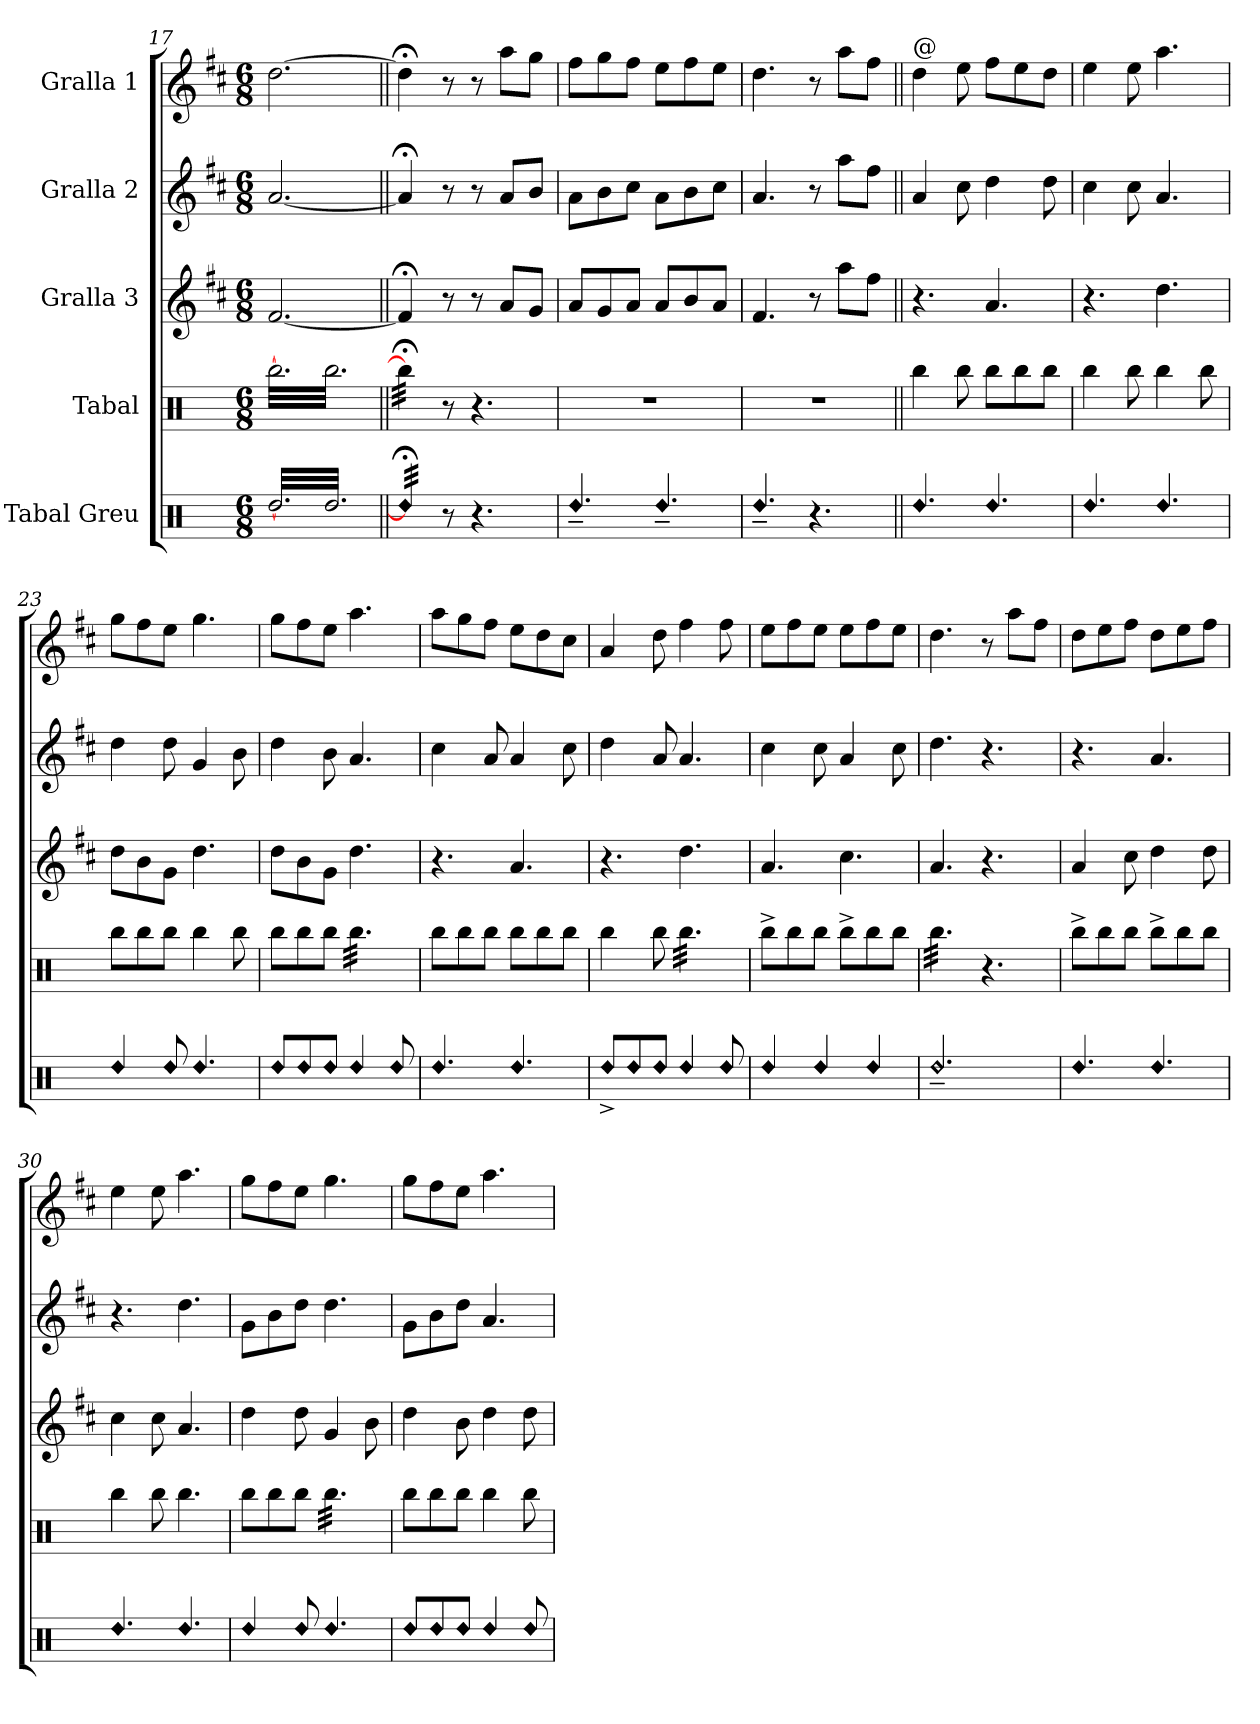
**kern	**kern	**kern	**kern	**kern
*part5	*part4	*part3	*part2	*part1
*staff5	*staff4	*staff3	*staff2	*staff1
*I"Tabal Greu	*I"Tabal	*I"Gralla 3	*I"Gralla 2	*I"Gralla 1
*clefX	*clefX	*clefG2	*clefG2	*clefG2
*k[]	*k[]	*k[f#c#]	*k[f#c#]	*k[f#c#]
*	*	*D:	*D:	*D:
*M6/8	*M6/8	*M6/8	*M6/8	*M6/8
=17	=17	=17	=17	=17
!LO:N:head=diamond	!	!	!	!
*tremolo	*	*	*	*
*	*tremolo	*	*	*
[32Rdd/LLL	[32Rbb\LLL	[2.f#/	[2.a/	[2.dd\
32Rdd/	32Rbb\	.	.	.
32Rdd/	32Rbb\	.	.	.
32Rdd/	32Rbb\	.	.	.
32Rdd/	32Rbb\	.	.	.
32Rdd/	32Rbb\	.	.	.
32Rdd/	32Rbb\	.	.	.
32Rdd/	32Rbb\	.	.	.
32Rdd/	32Rbb\	.	.	.
32Rdd/	32Rbb\	.	.	.
32Rdd/	32Rbb\	.	.	.
32Rdd/	32Rbb\	.	.	.
32Rdd/	32Rbb\	.	.	.
32Rdd/	32Rbb\	.	.	.
32Rdd/	32Rbb\	.	.	.
32Rdd/	32Rbb\	.	.	.
32Rdd/	32Rbb\	.	.	.
32Rdd/	32Rbb\	.	.	.
32Rdd/	32Rbb\	.	.	.
32Rdd/	32Rbb\	.	.	.
32Rdd/	32Rbb\	.	.	.
32Rdd/	32Rbb\	.	.	.
32Rdd/	32Rbb\	.	.	.
32Rdd/JJJ	32Rbb\JJJ	.	.	.
!!LO:LB:g=z
=18||	=18||	=18||	=18||	=18||
!LO:N:head=diamond	!	!	!	!
32Rdd;</]LLL	32Rbb;<\]LLL	4f#;</]	4a;</]	4dd;<\]
32Rdd;</	32Rbb;<\	.	.	.
32Rdd;</	32Rbb;<\	.	.	.
32Rdd;</	32Rbb;<\	.	.	.
32Rdd;</	32Rbb;<\	.	.	.
32Rdd;</	32Rbb;<\	.	.	.
32Rdd;</	32Rbb;<\	.	.	.
32Rdd;</JJJ	32Rbb;<\JJJ	.	.	.
*	*Xtremolo	*	*	*
*Xtremolo	*	*	*	*
8r	8r	8r	8r	8r
4.r	4.r	8r	8r	8r
*	*	*	*	*MM180
.	.	8a/L	8a/L	8aa\L
.	.	8g/J	8b/J	8gg\J
=19	=19	=19	=19	=19
!LO:N:head=diamond	!	!	!	!
4.Rdd~/	2.r	8a/L	8a\L	8ff#\L
.	.	8g/	8b\	8gg\
.	.	8a/J	8cc#\J	8ff#\J
!LO:N:head=diamond	!	!	!	!
4.Rdd~/	.	8a/L	8a\L	8ee\L
.	.	8b/	8b\	8ff#\
.	.	8a/J	8cc#\J	8ee\J
=20	=20	=20	=20	=20
!LO:N:head=diamond	!	!	!	!
4.Rdd~/	2.r	4.f#/	4.a/	4.dd\
4.r	.	8r	8r	8r
.	.	8aa\L	8aa\L	8aa\L
.	.	8ff#\J	8ff#\J	8ff#\J
=21||	=21||	=21||	=21||	=21||
!	!	!	!	!LO:TX:a:t=@
!LO:N:head=diamond	!	!	!	!
4.Rdd/	4Rbb\	4.r	4a/	4dd\
.	8Rbb\	.	8cc#\	8ee\
!LO:N:head=diamond	!	!	!	!
4.Rdd/	8Rbb\L	4.a/	4dd\	8ff#\L
.	8Rbb\	.	.	8ee\
.	8Rbb\J	.	8dd\	8dd\J
=22	=22	=22	=22	=22
!LO:N:head=diamond	!	!	!	!
4.Rdd/	4Rbb\	4.r	4cc#\	4ee\
.	8Rbb\	.	8cc#\	8ee\
!LO:N:head=diamond	!	!	!	!
4.Rdd/	4Rbb\	4.dd\	4.a/	4.aa\
.	8Rbb\	.	.	.
=23	=23	=23	=23	=23
!LO:N:head=diamond	!	!	!	!
4Rdd/	8Rbb\L	8dd\L	4dd\	8gg\L
.	8Rbb\	8b\	.	8ff#\
!LO:N:head=diamond	!	!	!	!
8Rdd/	8Rbb\J	8g\J	8dd\	8ee\J
!LO:N:head=diamond	!	!	!	!
4.Rdd/	4Rbb\	4.dd\	4g/	4.gg\
.	8Rbb\	.	8b\	.
!!LO:PB:g=z
=24	=24	=24	=24	=24
!LO:N:head=diamond	!	!	!	!
8Rdd/L	8Rbb\L	8dd\L	4dd\	8gg\L
!LO:N:head=diamond	!	!	!	!
8Rdd/	8Rbb\	8b\	.	8ff#\
!LO:N:head=diamond	!	!	!	!
8Rdd/J	8Rbb\J	8g\J	8b\	8ee\J
!LO:N:head=diamond	!	!	!	!
*	*tremolo	*	*	*
4Rdd/	32Rbb\LLL	4.dd\	4.a/	4.aa\
.	32Rbb\	.	.	.
.	32Rbb\	.	.	.
.	32Rbb\	.	.	.
.	32Rbb\	.	.	.
.	32Rbb\	.	.	.
.	32Rbb\	.	.	.
.	32Rbb\	.	.	.
!LO:N:head=diamond	!	!	!	!
8Rdd/	32Rbb\	.	.	.
.	32Rbb\	.	.	.
.	32Rbb\	.	.	.
.	32Rbb\JJJ	.	.	.
*	*Xtremolo	*	*	*
=25	=25	=25	=25	=25
!LO:N:head=diamond	!	!	!	!
4.Rdd/	8Rbb\L	4.r	4cc#\	8aa\L
.	8Rbb\	.	.	8gg\
.	8Rbb\J	.	8a/	8ff#\J
!LO:N:head=diamond	!	!	!	!
4.Rdd/	8Rbb\L	4.a/	4a/	8ee\L
.	8Rbb\	.	.	8dd\
.	8Rbb\J	.	8cc#\	8cc#\J
=26	=26	=26	=26	=26
!LO:N:head=diamond	!	!	!	!
8Rdd^/L	4Rbb\	4.r	4dd\	4a/
!LO:N:head=diamond	!	!	!	!
8Rdd/	.	.	.	.
!LO:N:head=diamond	!	!	!	!
8Rdd/J	8Rbb\	.	8a/	8dd\
!LO:N:head=diamond	!	!	!	!
*	*tremolo	*	*	*
4Rdd/	32Rbb\LLL	4.dd\	4.a/	4ff#\
.	32Rbb\	.	.	.
.	32Rbb\	.	.	.
.	32Rbb\	.	.	.
.	32Rbb\	.	.	.
.	32Rbb\	.	.	.
.	32Rbb\	.	.	.
.	32Rbb\	.	.	.
!LO:N:head=diamond	!	!	!	!
8Rdd/	32Rbb\	.	.	8ff#\
.	32Rbb\	.	.	.
.	32Rbb\	.	.	.
.	32Rbb\JJJ	.	.	.
*	*Xtremolo	*	*	*
=27	=27	=27	=27	=27
!LO:N:head=diamond	!	!	!	!
4Rdd/	8Rbb^\L	4.a/	4cc#\	8ee\L
.	8Rbb\	.	.	8ff#\
!LO:N:head=diamond	!	!	!	!
4Rdd/	8Rbb\J	.	8cc#\	8ee\J
.	8Rbb^\L	4.cc#\	4a/	8ee\L
!LO:N:head=diamond	!	!	!	!
4Rdd/	8Rbb\	.	.	8ff#\
.	8Rbb\J	.	8cc#\	8ee\J
=28	=28	=28	=28	=28
!LO:N:head=diamond	!	!	!	!
*	*tremolo	*	*	*
2.Rdd~/	32Rbb\LLL	4.a/	4.dd\	4.dd\
.	32Rbb\	.	.	.
.	32Rbb\	.	.	.
.	32Rbb\	.	.	.
.	32Rbb\	.	.	.
.	32Rbb\	.	.	.
.	32Rbb\	.	.	.
.	32Rbb\	.	.	.
.	32Rbb\	.	.	.
.	32Rbb\	.	.	.
.	32Rbb\	.	.	.
.	32Rbb\JJJ	.	.	.
*	*Xtremolo	*	*	*
.	4.r	4.r	4.r	8r
.	.	.	.	8aa\L
.	.	.	.	8ff#\J
=29	=29	=29	=29	=29
!LO:N:head=diamond	!	!	!	!
4.Rdd/	8Rbb^\L	4a/	4.r	8dd\L
.	8Rbb\	.	.	8ee\
.	8Rbb\J	8cc#\	.	8ff#\J
!LO:N:head=diamond	!	!	!	!
4.Rdd/	8Rbb^\L	4dd\	4.a/	8dd\L
.	8Rbb\	.	.	8ee\
.	8Rbb\J	8dd\	.	8ff#\J
!!LO:LB:g=z
=30	=30	=30	=30	=30
!LO:N:head=diamond	!	!	!	!
4.Rdd/	4Rbb\	4cc#\	4.r	4ee\
.	8Rbb\	8cc#\	.	8ee\
!LO:N:head=diamond	!	!	!	!
4.Rdd/	4.Rbb\	4.a/	4.dd\	4.aa\
=31	=31	=31	=31	=31
!LO:N:head=diamond	!	!	!	!
4Rdd/	8Rbb\L	4dd\	8g\L	8gg\L
.	8Rbb\	.	8b\	8ff#\
!LO:N:head=diamond	!	!	!	!
8Rdd/	8Rbb\J	8dd\	8dd\J	8ee\J
!LO:N:head=diamond	!	!	!	!
*	*tremolo	*	*	*
4.Rdd/	32Rbb\LLL	4g/	4.dd\	4.gg\
.	32Rbb\	.	.	.
.	32Rbb\	.	.	.
.	32Rbb\	.	.	.
.	32Rbb\	.	.	.
.	32Rbb\	.	.	.
.	32Rbb\	.	.	.
.	32Rbb\	.	.	.
.	32Rbb\	8b\	.	.
.	32Rbb\	.	.	.
.	32Rbb\	.	.	.
.	32Rbb\JJJ	.	.	.
*	*Xtremolo	*	*	*
=32	=32	=32	=32	=32
!LO:N:head=diamond	!	!	!	!
8Rdd/L	8Rbb\L	4dd\	8g\L	8gg\L
!LO:N:head=diamond	!	!	!	!
8Rdd/	8Rbb\	.	8b\	8ff#\
!LO:N:head=diamond	!	!	!	!
8Rdd/J	8Rbb\J	8b\	8dd\J	8ee\J
!LO:N:head=diamond	!	!	!	!
4Rdd/	4Rbb\	4dd\	4.a/	4.aa\
!LO:N:head=diamond	!	!	!	!
8Rdd/	8Rbb\	8dd\	.	.
=	=	=	=	=
*-	*-	*-	*-	*-
